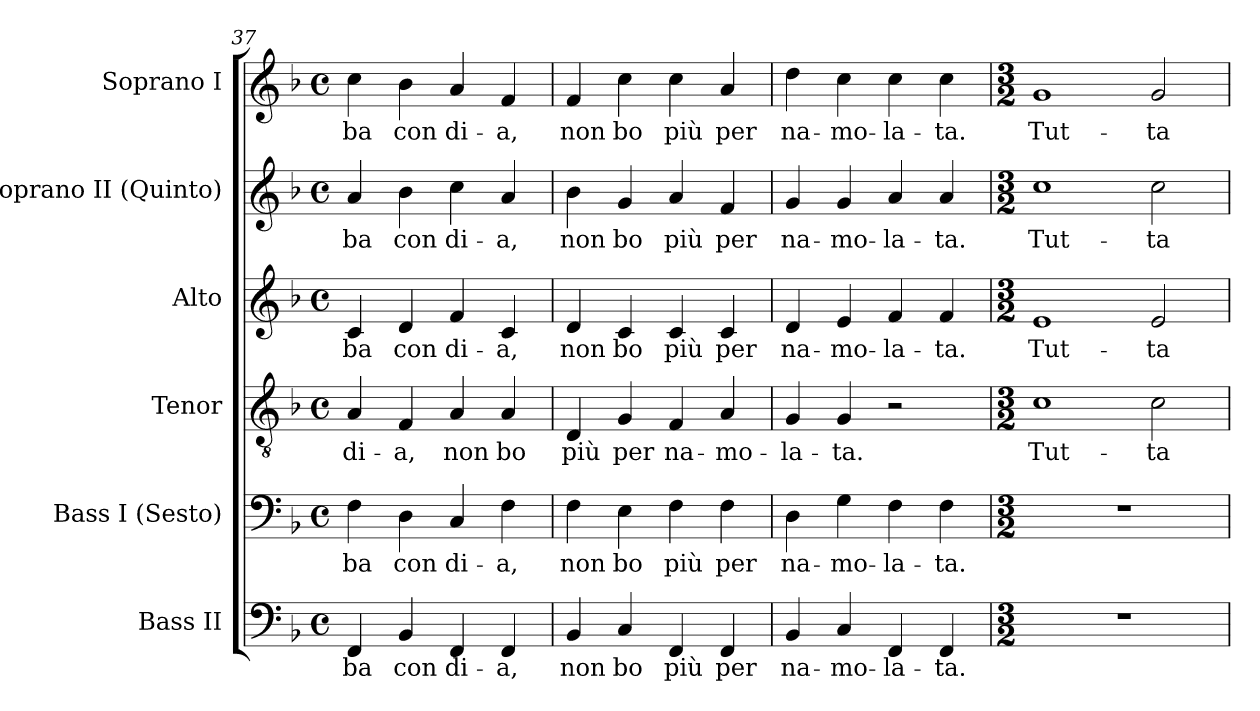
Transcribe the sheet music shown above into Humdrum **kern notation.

**kern	**text	**kern	**text	**kern	**text	**kern	**text	**kern	**text	**kern	**text
*part6	*part6	*part5	*part5	*part4	*part4	*part3	*part3	*part2	*part2	*part1	*part1
*staff6	*staff6	*staff5	*staff5	*staff4	*staff4	*staff3	*staff3	*staff2	*staff2	*staff1	*staff1
*I"Bass II	*	*I"Bass I (Sesto)	*	*I"Tenor	*	*I"Alto	*	*I"Soprano II (Quinto)	*	*I"Soprano I	*
*I'B.	*	*I'B.	*	*I'T.	*	*I'A.	*	*I'S.	*	*I'S.	*
!!LO:LB:g=z
*clefF4	*	*clefF4	*	*clefGv2	*	*clefG2	*	*clefG2	*	*clefG2	*
*	*	*	*	*ITrd7c12	*	*	*	*	*	*	*
*k[b-]	*	*k[b-]	*	*k[b-]	*	*k[b-]	*	*k[b-]	*	*k[b-]	*
*F:	*	*F:	*	*F:	*	*F:	*	*F:	*	*F:	*
*M4/4	*	*M4/4	*	*M4/4	*	*M4/4	*	*M4/4	*	*M4/4	*
*met(c)	*	*met(c)	*	*met(c)	*	*met(c)	*	*met(c)	*	*met(c)	*
=37	=37	=37	=37	=37	=37	=37	=37	=37	=37	=37	=37
!	!LO:LY:b:color=#000000	!	!	!	!	!	!	!	!	!	!
!	!	!	!LO:LY:b:color=#000000	!	!	!	!	!	!	!	!
!	!	!	!	!	!LO:LY:b:color=#000000	!	!	!	!	!	!
!	!	!	!	!	!	!	!LO:LY:b:color=#000000	!	!	!	!
!	!	!	!	!	!	!	!	!	!LO:LY:b:color=#000000	!	!
!	!	!	!	!	!	!	!	!	!	!	!LO:LY:b:color=#000000
4FFi/	ba	4Fi\	ba	4AAi/	di-	4ci/	ba	4ai/	ba	4cci\	ba
!	!LO:LY:b:color=#000000	!	!	!	!	!	!	!	!	!	!
!	!	!	!LO:LY:b:color=#000000	!	!	!	!	!	!	!	!
!	!	!	!	!	!LO:LY:b:color=#000000	!	!	!	!	!	!
!	!	!	!	!	!	!	!LO:LY:b:color=#000000	!	!	!	!
!	!	!	!	!	!	!	!	!	!LO:LY:b:color=#000000	!	!
!	!	!	!	!	!	!	!	!	!	!	!LO:LY:b:color=#000000
4BB-i/	con	4Di\	con	4FFi/	-a,	4di/	con	4b-i\	con	4b-i\	con
!	!LO:LY:b:color=#000000	!	!	!	!	!	!	!	!	!	!
!	!	!	!LO:LY:b:color=#000000	!	!	!	!	!	!	!	!
!	!	!	!	!	!LO:LY:b:color=#000000	!	!	!	!	!	!
!	!	!	!	!	!	!	!LO:LY:b:color=#000000	!	!	!	!
!	!	!	!	!	!	!	!	!	!LO:LY:b:color=#000000	!	!
!	!	!	!	!	!	!	!	!	!	!	!LO:LY:b:color=#000000
4FFi/	di-	4Ci/	di-	4AAi/	non	4fi/	di-	4cci\	di-	4ai/	di-
!	!LO:LY:b:color=#000000	!	!	!	!	!	!	!	!	!	!
!	!	!	!LO:LY:b:color=#000000	!	!	!	!	!	!	!	!
!	!	!	!	!	!LO:LY:b:color=#000000	!	!	!	!	!	!
!	!	!	!	!	!	!	!LO:LY:b:color=#000000	!	!	!	!
!	!	!	!	!	!	!	!	!	!LO:LY:b:color=#000000	!	!
!	!	!	!	!	!	!	!	!	!	!	!LO:LY:b:color=#000000
4FFi/	-a,	4Fi\	-a,	4AAi/	bo	4ci/	-a,	4ai/	-a,	4fi/	-a,
=38	=38	=38	=38	=38	=38	=38	=38	=38	=38	=38	=38
!	!LO:LY:b:color=#000000	!	!	!	!	!	!	!	!	!	!
!	!	!	!LO:LY:b:color=#000000	!	!	!	!	!	!	!	!
!	!	!	!	!	!LO:LY:b:color=#000000	!	!	!	!	!	!
!	!	!	!	!	!	!	!LO:LY:b:color=#000000	!	!	!	!
!	!	!	!	!	!	!	!	!	!LO:LY:b:color=#000000	!	!
!	!	!	!	!	!	!	!	!	!	!	!LO:LY:b:color=#000000
4BB-i/	non	4Fi\	non	4DDi/	più	4di/	non	4b-i\	non	4fi/	non
!	!LO:LY:b:color=#000000	!	!	!	!	!	!	!	!	!	!
!	!	!	!LO:LY:b:color=#000000	!	!	!	!	!	!	!	!
!	!	!	!	!	!LO:LY:b:color=#000000	!	!	!	!	!	!
!	!	!	!	!	!	!	!LO:LY:b:color=#000000	!	!	!	!
!	!	!	!	!	!	!	!	!	!LO:LY:b:color=#000000	!	!
!	!	!	!	!	!	!	!	!	!	!	!LO:LY:b:color=#000000
4Ci/	bo	4Ei\	bo	4GGi/	per	4ci/	bo	4gi/	bo	4cci\	bo
!	!LO:LY:b:color=#000000	!	!	!	!	!	!	!	!	!	!
!	!	!	!LO:LY:b:color=#000000	!	!	!	!	!	!	!	!
!	!	!	!	!	!LO:LY:b:color=#000000	!	!	!	!	!	!
!	!	!	!	!	!	!	!LO:LY:b:color=#000000	!	!	!	!
!	!	!	!	!	!	!	!	!	!LO:LY:b:color=#000000	!	!
!	!	!	!	!	!	!	!	!	!	!	!LO:LY:b:color=#000000
4FFi/	più	4Fi\	più	4FFi/	na-	4ci/	più	4ai/	più	4cci\	più
!	!LO:LY:b:color=#000000	!	!	!	!	!	!	!	!	!	!
!	!	!	!LO:LY:b:color=#000000	!	!	!	!	!	!	!	!
!	!	!	!	!	!LO:LY:b:color=#000000	!	!	!	!	!	!
!	!	!	!	!	!	!	!LO:LY:b:color=#000000	!	!	!	!
!	!	!	!	!	!	!	!	!	!LO:LY:b:color=#000000	!	!
!	!	!	!	!	!	!	!	!	!	!	!LO:LY:b:color=#000000
4FFi/	per	4Fi\	per	4AAi/	-mo-	4ci/	per	4fi/	per	4ai/	per
=39	=39	=39	=39	=39	=39	=39	=39	=39	=39	=39	=39
!	!LO:LY:b:color=#000000	!	!	!	!	!	!	!	!	!	!
!	!	!	!LO:LY:b:color=#000000	!	!	!	!	!	!	!	!
!	!	!	!	!	!LO:LY:b:color=#000000	!	!	!	!	!	!
!	!	!	!	!	!	!	!LO:LY:b:color=#000000	!	!	!	!
!	!	!	!	!	!	!	!	!	!LO:LY:b:color=#000000	!	!
!	!	!	!	!	!	!	!	!	!	!	!LO:LY:b:color=#000000
4BB-i/	na-	4Di\	na-	4GGi/	-la-	4di/	na-	4gi/	na-	4ddi\	na-
!	!LO:LY:b:color=#000000	!	!	!	!	!	!	!	!	!	!
!	!	!	!LO:LY:b:color=#000000	!	!	!	!	!	!	!	!
!	!	!	!	!	!LO:LY:b:color=#000000	!	!	!	!	!	!
!	!	!	!	!	!	!	!LO:LY:b:color=#000000	!	!	!	!
!	!	!	!	!	!	!	!	!	!LO:LY:b:color=#000000	!	!
!	!	!	!	!	!	!	!	!	!	!	!LO:LY:b:color=#000000
4Ci/	-mo-	4Gi\	-mo-	4GGi/	-ta.	4ei/	-mo-	4gi/	-mo-	4cci\	-mo-
!	!LO:LY:b:color=#000000	!	!	!	!	!	!	!	!	!	!
!	!	!	!LO:LY:b:color=#000000	!	!	!	!	!	!	!	!
!	!	!	!	!	!	!	!LO:LY:b:color=#000000	!	!	!	!
!	!	!	!	!	!	!	!	!	!LO:LY:b:color=#000000	!	!
!	!	!	!	!	!	!	!	!	!	!	!LO:LY:b:color=#000000
4FFi/	-la-	4Fi\	-la-	2r	.	4fi/	-la-	4ai/	-la-	4cci\	-la-
!	!LO:LY:b:color=#000000	!	!	!	!	!	!	!	!	!	!
!	!	!	!LO:LY:b:color=#000000	!	!	!	!	!	!	!	!
!	!	!	!	!	!	!	!LO:LY:b:color=#000000	!	!	!	!
!	!	!	!	!	!	!	!	!	!LO:LY:b:color=#000000	!	!
!	!	!	!	!	!	!	!	!	!	!	!LO:LY:b:color=#000000
4FFi/	-ta.	4Fi\	-ta.	.	.	4fi/	-ta.	4ai/	-ta.	4cci\	-ta.
=40	=40	=40	=40	=40	=40	=40	=40	=40	=40	=40	=40
*M3/2	*	*M3/2	*	*M3/2	*	*M3/2	*	*M3/2	*	*M3/2	*
!LO:N:vis=1	!	!LO:N:vis=1	!	!	!	!	!	!	!	!	!
!	!	!	!	!	!LO:LY:b:color=#000000	!	!	!	!	!	!
!	!	!	!	!	!	!	!LO:LY:b:color=#000000	!	!	!	!
!	!	!	!	!	!	!	!	!	!LO:LY:b:color=#000000	!	!
!	!	!	!	!	!	!	!	!	!	!	!LO:LY:b:color=#000000
1.r	.	1.r	.	1Ci	Tut-	1ei	Tut-	1cci	Tut-	1gi	Tut-
!	!	!	!	!	!LO:LY:b:color=#000000	!	!	!	!	!	!
!	!	!	!	!	!	!	!LO:LY:b:color=#000000	!	!	!	!
!	!	!	!	!	!	!	!	!	!LO:LY:b:color=#000000	!	!
!	!	!	!	!	!	!	!	!	!	!	!LO:LY:b:color=#000000
.	.	.	.	2Ci\	-ta	2ei/	-ta	2cci\	-ta	2gi/	-ta
=	=	=	=	=	=	=	=	=	=	=	=
*-	*-	*-	*-	*-	*-	*-	*-	*-	*-	*-	*-
